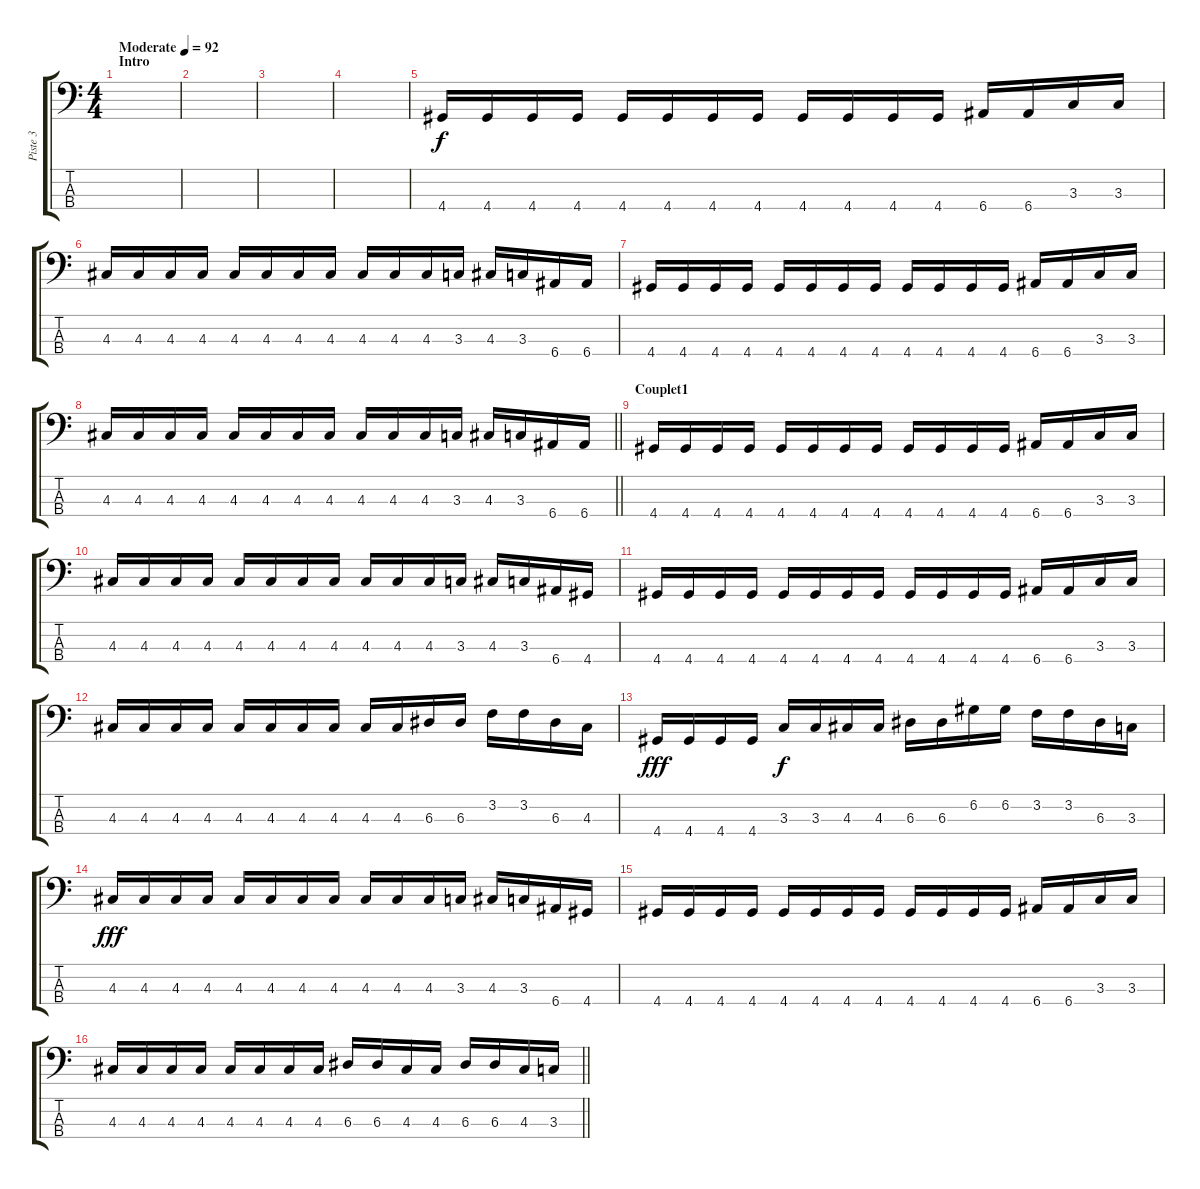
\track ("Piste 3" "Piste 3") {instrument electricbasspick}
\staff {score tabs}
\tuning (G2 D2 A1 E1) {hide}
\ts (4 4)
\section ("" "Intro")
\tempo (92 "Moderate")
\clef f4
\ks c
|
|
|
|
4.4.16 4.4.16 4.4.16 4.4.16 4.4.16 4.4.16 4.4.16 4.4.16 4.4.16 4.4.16 4.4.16 4.4.16 6.4.16 6.4.16 3.3.16 3.3.16 |
4.3.16 4.3.16 4.3.16 4.3.16 4.3.16 4.3.16 4.3.16 4.3.16 4.3.16 4.3.16 4.3.16 3.3.16 4.3.16 3.3.16 6.4.16 6.4.16 |
4.4.16 4.4.16 4.4.16 4.4.16 4.4.16 4.4.16 4.4.16 4.4.16 4.4.16 4.4.16 4.4.16 4.4.16 6.4.16 6.4.16 3.3.16 3.3.16 |
\barLineRight lightlight
4.3.16 4.3.16 4.3.16 4.3.16 4.3.16 4.3.16 4.3.16 4.3.16 4.3.16 4.3.16 4.3.16 3.3.16 4.3.16 3.3.16 6.4.16 6.4.16 |
\section ("" "Couplet1")
4.4.16 4.4.16 4.4.16 4.4.16 4.4.16 4.4.16 4.4.16 4.4.16 4.4.16 4.4.16 4.4.16 4.4.16 6.4.16 6.4.16 3.3.16 3.3.16 |
4.3.16 4.3.16 4.3.16 4.3.16 4.3.16 4.3.16 4.3.16 4.3.16 4.3.16 4.3.16 4.3.16 3.3.16 4.3.16 3.3.16 6.4.16 4.4.16 |
4.4.16 4.4.16 4.4.16 4.4.16 4.4.16 4.4.16 4.4.16 4.4.16 4.4.16 4.4.16 4.4.16 4.4.16 6.4.16 6.4.16 3.3.16 3.3.16 |
4.3.16 4.3.16 4.3.16 4.3.16 4.3.16 4.3.16 4.3.16 4.3.16 4.3.16 4.3.16 6.3.16{dy f} 6.3.16 3.2.16 3.2.16 6.3.16 4.3.16 |
4.4.16{dy fff} 4.4.16 4.4.16 4.4.16 3.3.16{dy f} 3.3.16 4.3.16 4.3.16 6.3.16 6.3.16 6.2.16 6.2.16 3.2.16 3.2.16 6.3.16 3.3.16 |
4.3.16{dy fff} 4.3.16 4.3.16 4.3.16 4.3.16 4.3.16 4.3.16 4.3.16 4.3.16 4.3.16 4.3.16 3.3.16 4.3.16 3.3.16 6.4.16 4.4.16 |
4.4.16 4.4.16 4.4.16 4.4.16 4.4.16 4.4.16 4.4.16 4.4.16 4.4.16 4.4.16 4.4.16 4.4.16 6.4.16 6.4.16 3.3.16 3.3.16 |
\barLineRight lightlight
4.3.16 4.3.16 4.3.16 4.3.16 4.3.16 4.3.16 4.3.16 4.3.16 6.3.16 6.3.16 4.3.16 4.3.16 6.3.16 6.3.16 4.3.16 3.3.16
